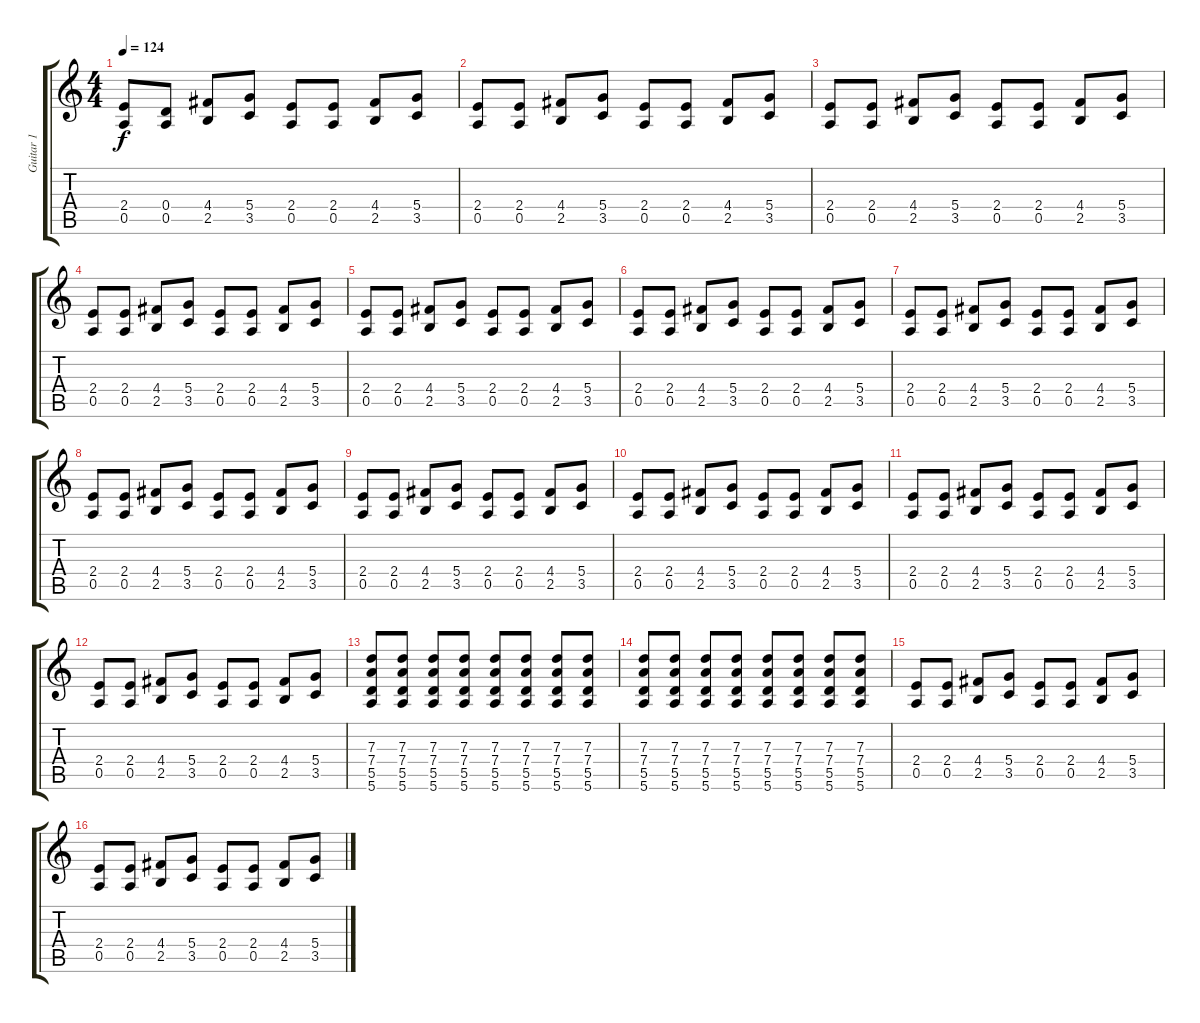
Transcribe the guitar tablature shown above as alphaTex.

\track ("Guitar 1" "Guitar 1") {instrument distortionguitar}
\staff {score tabs}
\tuning (E4 B3 G3 D3 A2 E2) {hide}
\ts (4 4)
\tempo 124
\clef g2
\ks c
(2.4 0.5).8{dy f instrument distortionguitar} (0.4 0.5).8 (4.4 2.5).8 (5.4 3.5).8 (2.4 0.5).8 (2.4 0.5).8 (4.4 2.5).8 (5.4 3.5).8 |
(2.4 0.5).8 (2.4 0.5).8 (4.4 2.5).8 (5.4 3.5).8 (2.4 0.5).8 (2.4 0.5).8 (4.4 2.5).8 (5.4 3.5).8 |
(2.4 0.5).8 (2.4 0.5).8 (4.4 2.5).8 (5.4 3.5).8 (2.4 0.5).8 (2.4 0.5).8 (4.4 2.5).8 (5.4 3.5).8 |
(2.4 0.5).8 (2.4 0.5).8 (4.4 2.5).8 (5.4 3.5).8 (2.4 0.5).8 (2.4 0.5).8 (4.4 2.5).8 (5.4 3.5).8 |
(2.4 0.5).8 (2.4 0.5).8 (4.4 2.5).8 (5.4 3.5).8 (2.4 0.5).8 (2.4 0.5).8 (4.4 2.5).8 (5.4 3.5).8 |
(2.4 0.5).8 (2.4 0.5).8 (4.4 2.5).8 (5.4 3.5).8 (2.4 0.5).8 (2.4 0.5).8 (4.4 2.5).8 (5.4 3.5).8 |
(2.4 0.5).8 (2.4 0.5).8 (4.4 2.5).8 (5.4 3.5).8 (2.4 0.5).8 (2.4 0.5).8 (4.4 2.5).8 (5.4 3.5).8 |
(2.4 0.5).8 (2.4 0.5).8 (4.4 2.5).8 (5.4 3.5).8 (2.4 0.5).8 (2.4 0.5).8 (4.4 2.5).8 (5.4 3.5).8 |
(2.4 0.5).8 (2.4 0.5).8 (4.4 2.5).8 (5.4 3.5).8 (2.4 0.5).8 (2.4 0.5).8 (4.4 2.5).8 (5.4 3.5).8 |
(2.4 0.5).8 (2.4 0.5).8 (4.4 2.5).8 (5.4 3.5).8 (2.4 0.5).8 (2.4 0.5).8 (4.4 2.5).8 (5.4 3.5).8 |
(2.4 0.5).8 (2.4 0.5).8 (4.4 2.5).8 (5.4 3.5).8 (2.4 0.5).8 (2.4 0.5).8 (4.4 2.5).8 (5.4 3.5).8 |
(2.4 0.5).8 (2.4 0.5).8 (4.4 2.5).8 (5.4 3.5).8 (2.4 0.5).8 (2.4 0.5).8 (4.4 2.5).8 (5.4 3.5).8 |
(7.3 7.4 5.5 5.6).8 (7.3 7.4 5.5 5.6).8 (7.3 7.4 5.5 5.6).8 (7.3 7.4 5.5 5.6).8 (7.3 7.4 5.5 5.6).8 (7.3 7.4 5.5 5.6).8 (7.3 7.4 5.5 5.6).8 (7.3 7.4 5.5 5.6).8 |
(7.3 7.4 5.5 5.6).8 (7.3 7.4 5.5 5.6).8 (7.3 7.4 5.5 5.6).8 (7.3 7.4 5.5 5.6).8 (7.3 7.4 5.5 5.6).8 (7.3 7.4 5.5 5.6).8 (7.3 7.4 5.5 5.6).8 (7.3 7.4 5.5 5.6).8 |
(2.4 0.5).8 (2.4 0.5).8 (4.4 2.5).8 (5.4 3.5).8 (2.4 0.5).8 (2.4 0.5).8 (4.4 2.5).8 (5.4 3.5).8 |
(2.4 0.5).8 (2.4 0.5).8 (4.4 2.5).8 (5.4 3.5).8 (2.4 0.5).8 (2.4 0.5).8 (4.4 2.5).8 (5.4 3.5).8
